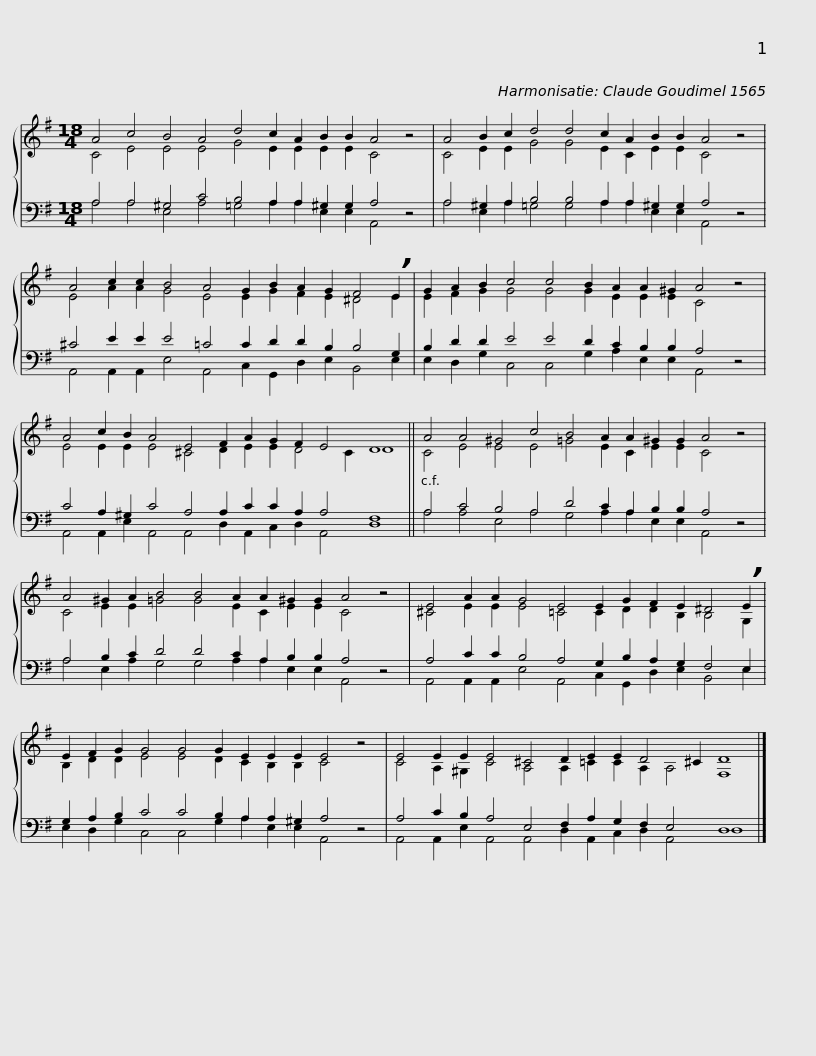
X:1
%%score { ( 1 2 ) | ( 3 4 ) }
L:1/8
M:18/4
I:linebreak $
K:G
V:1 treble
V:2 treble
V:3 bass
V:4 bass
V:1
 A4 c4 B4 A4 d4 c2 A2 B2 B2 A4 z4 |$ A4 B2 c2 d4 d4 c2 A2 B2 B2 A4 z4 |$ A4 c2 c2 B4 A4 G2 B2 A2 G2 F4 !breath!E2 |$ G2 A2 B2 c4 c4 B2 A2 A2 ^G2 A4 z4 |$ A4 c2 B2 A4 E4 F2 A2 G2 F2 E4 D8 ||$ %5
 A4 A4 ^G4 c4 B4 A2 A2 ^G2 G2 A4 z4 |$ A4 ^G2 A2 B4 B4 A2 A2 ^G2 G2 A4 z4 |$ E4 A2 A2 G4 E4 E2 G2 F2 E2 ^D4 !breath!E2 |$ E2 F2 G2 G4 G4 G2 E2 E2 E2 E4 z4 |$ E4 E2 E2 E4 ^C4 D2 E2 E2 D4 ^C2 D8 |] %10
V:2
 C4 E4 E4 E4 G4 E2 E2 E2 E2 C4 x4 |$ C4 E2 E2 G4 G4 E2 C2 E2 E2 C4 x4 |$ E4 A2 A2 G4 E4 E2 G2 F2 E2 ^D4 E2 |$ E2 F2 G2 G4 G4 G2 E2 E2 E2 C4 x4 |$ E4 E2 E2 E4 ^C4 D2 E2 E2 D4 C2 D8 ||$ %5
 C4 E4 E4 E4 =G4 E2 C2 E2 E2 C4 x4 |$ C4 E2 E2 =G4 G4 E2 C2 E2 E2 C4 x4 |$ ^C4 E2 E2 E4 =C4 C2 D2 D2 B,2 B,4 G,2 |$ B,2 D2 D2 E4 E4 D2 C2 B,2 B,2 C4 x4 |$ C4 A,2 ^G,2 C4 A,4 A,2 =C2 C2 A,2 A,4 F,8 |] %10
V:3
 A,4 A,4 ^G,4 C4 B,4 A,2 A,2 ^G,2 G,2 A,4 z4 |$ A,4 ^G,2 A,2 B,4 B,4 A,2 A,2 ^G,2 G,2 A,4 z4 |$ ^C4 E2 E2 E4 =C4 C2 D2 D2 B,2 B,4 G,2 |$ B,2 D2 D2 E4 E4 D2 C2 B,2 B,2 A,4 z4 |$ C4 A,2 ^G,2 C4 A,4 A,2 C2 C2 A,2 A,4 F,8 ||$ %5
 A,4 C4 B,4 A,4 D4 C2 A,2 B,2 B,2 A,4 z4 |$ A,4 B,2 C2 D4 D4 C2 A,2 B,2 B,2 A,4 z4 |$ A,4 C2 C2 B,4 A,4 G,2 B,2 A,2 G,2 F,4 E,2 |$ G,2 A,2 B,2 C4 C4 B,2 A,2 A,2 ^G,2 A,4 z4 |$ A,4 C2 B,2 A,4 E,4 F,2 A,2 G,2 F,2 E,4 D,8 |] %10
V:4
 A,4 A,4 E,4 A,4 =G,4 A,2 A,2 E,2 E,2 A,,4 x4 |$ A,4 E,2 A,2 =G,4 G,4 A,2 A,2 E,2 E,2 A,,4 x4 |$ A,,4 A,,2 A,,2 E,4 A,,4 C,2 G,,2 D,2 E,2 B,,4 E,2 |$ E,2 D,2 G,2 C,4 C,4 G,2 A,2 E,2 E,2 A,,4 x4 |$ A,,4 A,,2 E,2 A,,4 A,,4 D,2 A,,2 C,2 D,2 A,,4 D,8 ||$ %5
 A,4 A,4 E,4 A,4 G,4 A,2 A,2 E,2 E,2 A,,4 x4 |$ A,4 E,2 A,2 G,4 G,4 A,2 A,2 E,2 E,2 A,,4 x4 |$ A,,4 A,,2 A,,2 E,4 A,,4 C,2 G,,2 D,2 E,2 B,,4 E,2 |$ E,2 D,2 G,2 C,4 C,4 G,2 A,2 E,2 E,2 A,,4 x4 |$ A,,4 A,,2 E,2 A,,4 A,,4 D,2 A,,2 C,2 D,2 A,,4 D,8 |] %10
